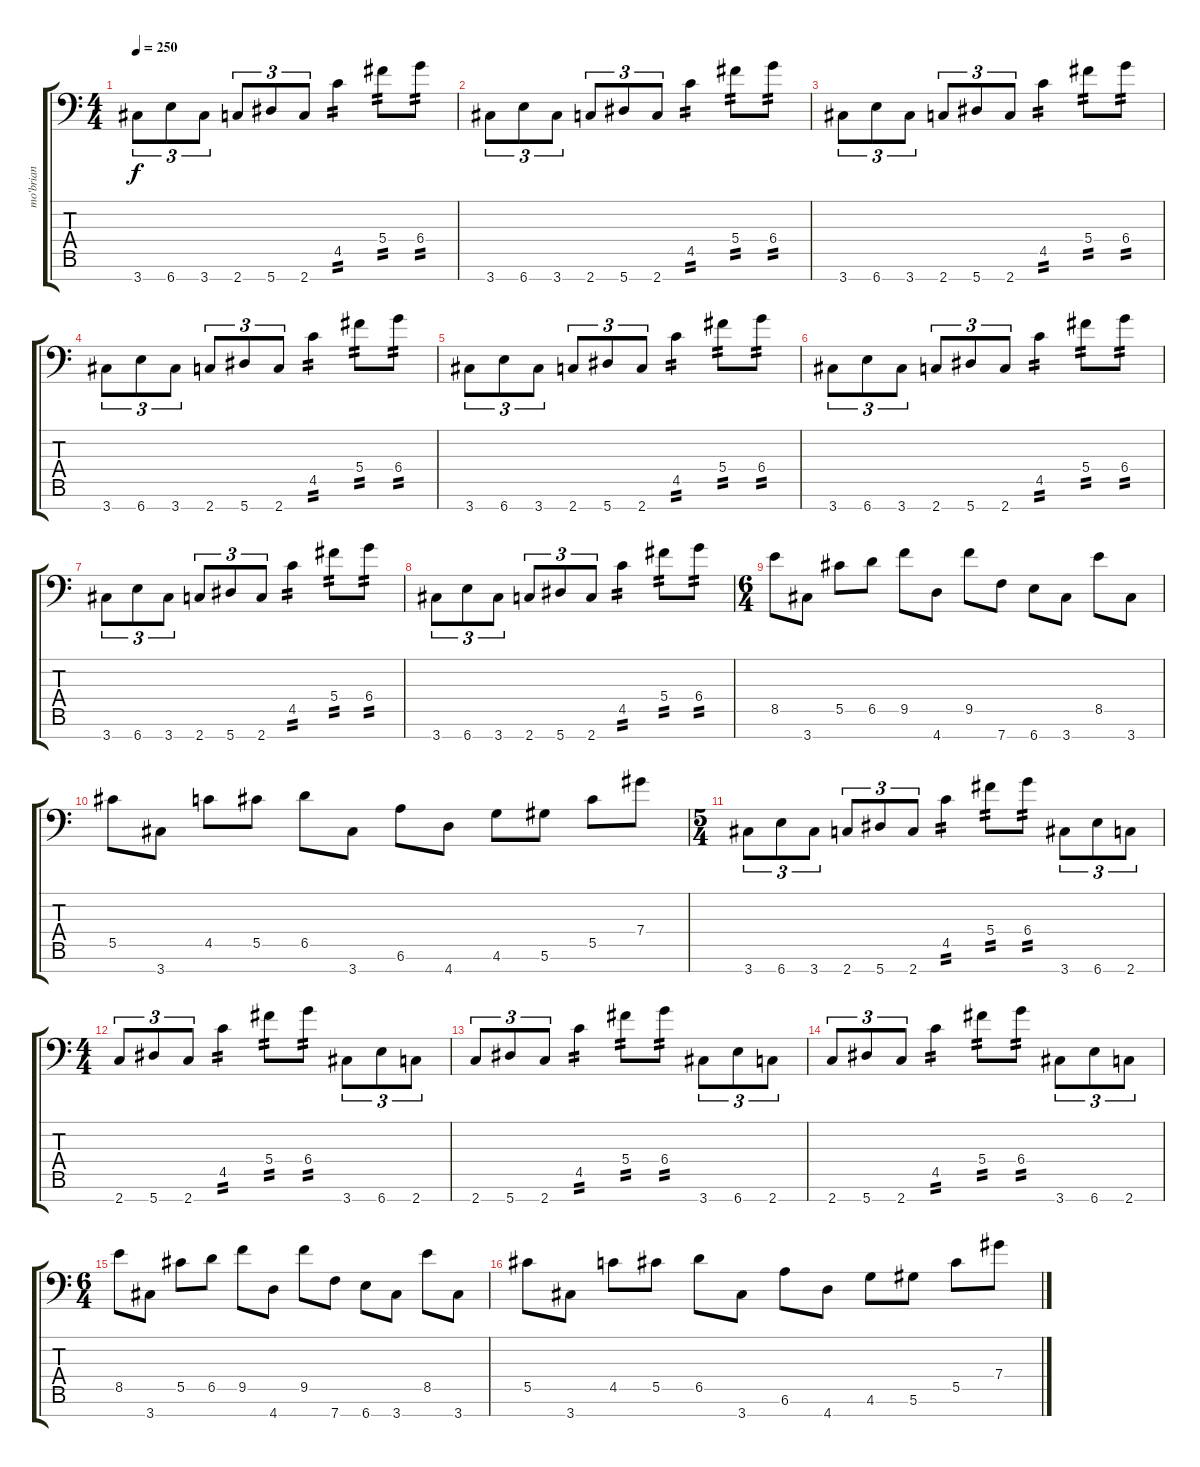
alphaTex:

\track ("mo'brian" "mo'brian") {instrument distortionguitar}
\staff {score tabs}
\tuning (Eb4 Bb3 Gb3 Db3 Ab2 Eb2 Bb1) {hide}
\ts (4 4)
\tempo 250
\clef f4
\ks c
3.7.8{tu (3 2) dy f} 6.7.8{tu (3 2)} 3.7.8{tu (3 2)} 2.7.8{tu (3 2)} 5.7.8{tu (3 2)} 2.7.8{tu (3 2)} 4.5.4{tp 2} 5.4.8{tp 2} 6.4.8{tp 2} |
3.7.8{tu (3 2)} 6.7.8{tu (3 2)} 3.7.8{tu (3 2)} 2.7.8{tu (3 2)} 5.7.8{tu (3 2)} 2.7.8{tu (3 2)} 4.5.4{tp 2} 5.4.8{tp 2} 6.4.8{tp 2} |
3.7.8{tu (3 2)} 6.7.8{tu (3 2)} 3.7.8{tu (3 2)} 2.7.8{tu (3 2)} 5.7.8{tu (3 2)} 2.7.8{tu (3 2)} 4.5.4{tp 2} 5.4.8{tp 2} 6.4.8{tp 2} |
3.7.8{tu (3 2)} 6.7.8{tu (3 2)} 3.7.8{tu (3 2)} 2.7.8{tu (3 2)} 5.7.8{tu (3 2)} 2.7.8{tu (3 2)} 4.5.4{tp 2} 5.4.8{tp 2} 6.4.8{tp 2} |
3.7.8{tu (3 2)} 6.7.8{tu (3 2)} 3.7.8{tu (3 2)} 2.7.8{tu (3 2)} 5.7.8{tu (3 2)} 2.7.8{tu (3 2)} 4.5.4{tp 2} 5.4.8{tp 2} 6.4.8{tp 2} |
3.7.8{tu (3 2)} 6.7.8{tu (3 2)} 3.7.8{tu (3 2)} 2.7.8{tu (3 2)} 5.7.8{tu (3 2)} 2.7.8{tu (3 2)} 4.5.4{tp 2} 5.4.8{tp 2} 6.4.8{tp 2} |
3.7.8{tu (3 2)} 6.7.8{tu (3 2)} 3.7.8{tu (3 2)} 2.7.8{tu (3 2)} 5.7.8{tu (3 2)} 2.7.8{tu (3 2)} 4.5.4{tp 2} 5.4.8{tp 2} 6.4.8{tp 2} |
3.7.8{tu (3 2)} 6.7.8{tu (3 2)} 3.7.8{tu (3 2)} 2.7.8{tu (3 2)} 5.7.8{tu (3 2)} 2.7.8{tu (3 2)} 4.5.4{tp 2} 5.4.8{tp 2} 6.4.8{tp 2} |
\ts (6 4)
8.5.8 3.7.8 5.5.8 6.5.8 9.5.8 4.7.8 9.5.8 7.7.8 6.7.8 3.7.8 8.5.8 3.7.8 |
5.5.8 3.7.8 4.5.8 5.5.8 6.5.8 3.7.8 6.6.8 4.7.8 4.6.8 5.6.8 5.5.8 7.4.8 |
\ts (5 4)
3.7.8{tu (3 2)} 6.7.8{tu (3 2)} 3.7.8{tu (3 2)} 2.7.8{tu (3 2)} 5.7.8{tu (3 2)} 2.7.8{tu (3 2)} 4.5.4{tp 2} 5.4.8{tp 2} 6.4.8{tp 2} 3.7.8{tu (3 2)} 6.7.8{tu (3 2)} 2.7.8{tu (3 2)} |
\ts (4 4)
2.7.8{tu (3 2)} 5.7.8{tu (3 2)} 2.7.8{tu (3 2)} 4.5.4{tp 2} 5.4.8{tp 2} 6.4.8{tp 2} 3.7.8{tu (3 2)} 6.7.8{tu (3 2)} 2.7.8{tu (3 2)} |
2.7.8{tu (3 2)} 5.7.8{tu (3 2)} 2.7.8{tu (3 2)} 4.5.4{tp 2} 5.4.8{tp 2} 6.4.8{tp 2} 3.7.8{tu (3 2)} 6.7.8{tu (3 2)} 2.7.8{tu (3 2)} |
2.7.8{tu (3 2)} 5.7.8{tu (3 2)} 2.7.8{tu (3 2)} 4.5.4{tp 2} 5.4.8{tp 2} 6.4.8{tp 2} 3.7.8{tu (3 2)} 6.7.8{tu (3 2)} 2.7.8{tu (3 2)} |
\ts (6 4)
8.5.8 3.7.8 5.5.8 6.5.8 9.5.8 4.7.8 9.5.8 7.7.8 6.7.8 3.7.8 8.5.8 3.7.8 |
5.5.8 3.7.8 4.5.8 5.5.8 6.5.8 3.7.8 6.6.8 4.7.8 4.6.8 5.6.8 5.5.8 7.4.8
